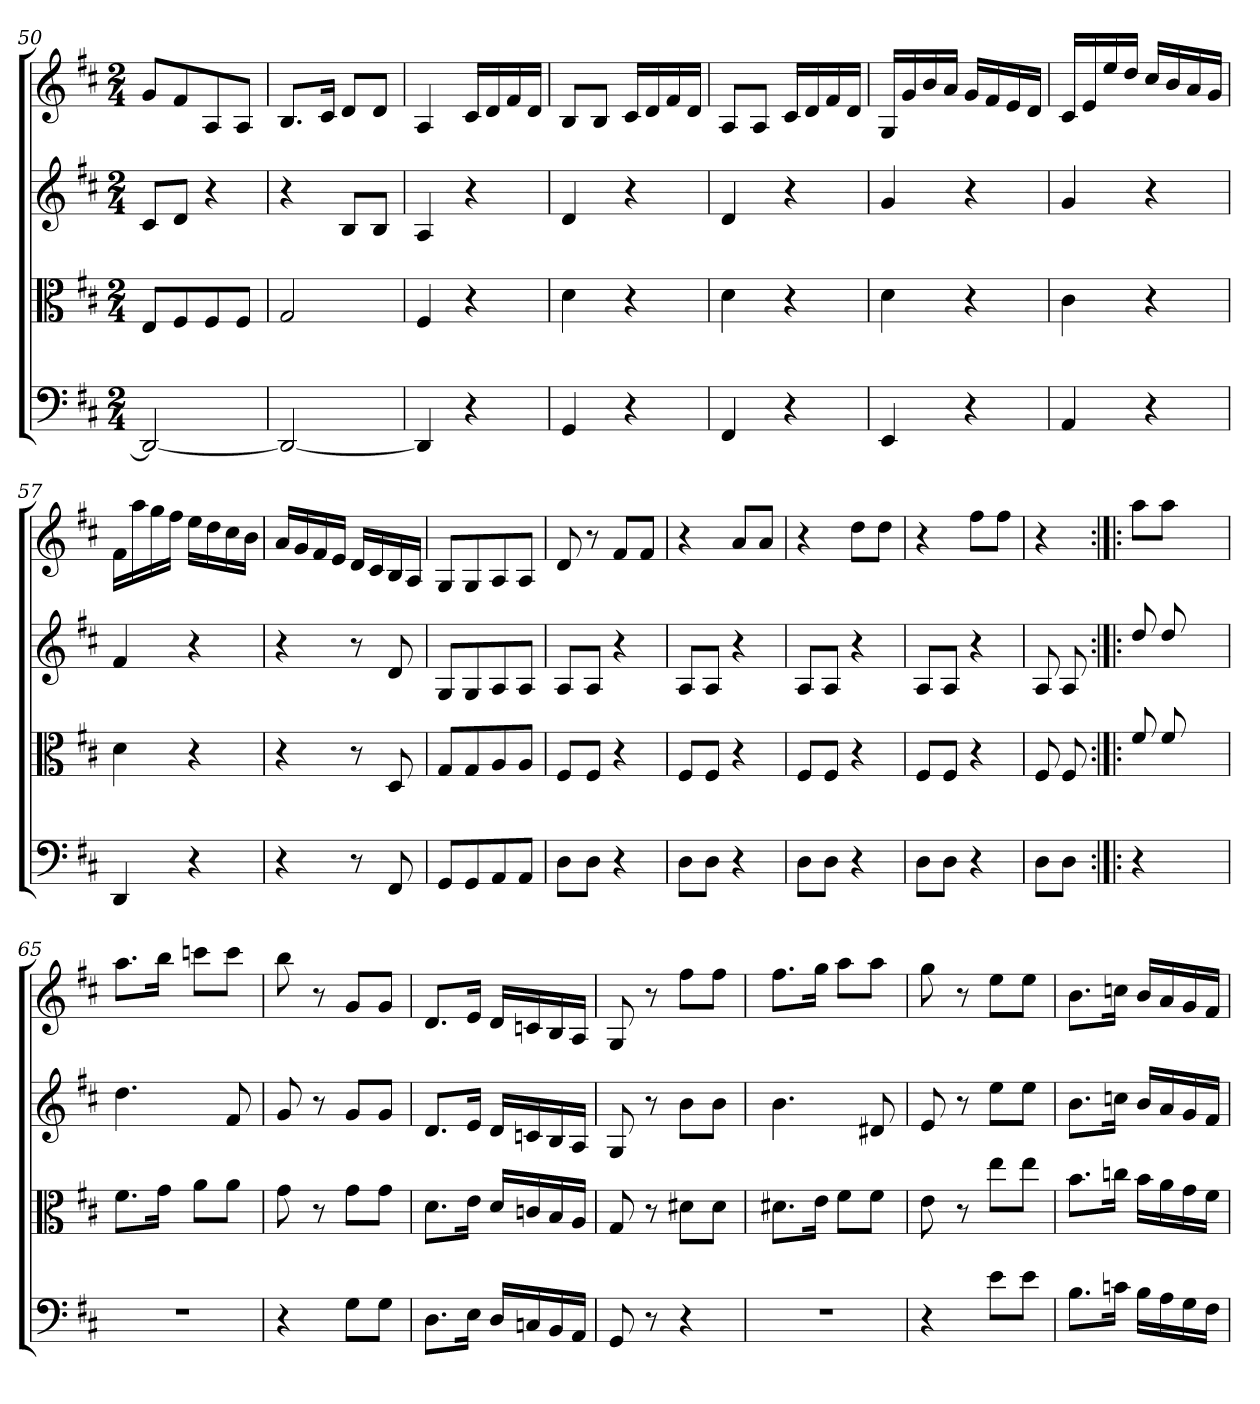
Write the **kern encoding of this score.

**kern	**kern	**kern	**kern
*part4	*part3	*part2	*part1
*staff4	*staff3	*staff2	*staff1
*clefF4	*clefC3	*clefG2	*clefG2
*k[f#c#]	*k[f#c#]	*k[f#c#]	*k[f#c#]
*D:	*D:	*D:	*D:
*M2/4	*M2/4	*M2/4	*M2/4
=50	=50	=50	=50
2DD/_	8E/L	8c#/L	8g/L
.	8F#/	8d/J	8f#/
.	8F#/	4r	8A/
.	8F#/J	.	8A/J
=51	=51	=51	=51
2DD/_	2G/	4r	8.B/L
.	.	.	16c#/Jk
.	.	8B/L	8d/L
.	.	8B/J	8d/J
=52	=52	=52	=52
4DD/]	4F#/	4A/	4A/
4r	4r	4r	16c#/LL
.	.	.	16d/
.	.	.	16f#/
.	.	.	16d/JJ
=53	=53	=53	=53
4GG/	4d\	4d/	8B/L
.	.	.	8B/J
4r	4r	4r	16c#/LL
.	.	.	16d/
.	.	.	16f#/
.	.	.	16d/JJ
=54	=54	=54	=54
4FF#/	4d\	4d/	8A/L
.	.	.	8A/J
4r	4r	4r	16c#/LL
.	.	.	16d/
.	.	.	16f#/
.	.	.	16d/JJ
=55	=55	=55	=55
4EE/	4d\	4g/	16G/LL
.	.	.	16g/
.	.	.	16b/
.	.	.	16a/JJ
4r	4r	4r	16g/LL
.	.	.	16f#/
.	.	.	16e/
.	.	.	16d/JJ
=56	=56	=56	=56
4AA/	4c#\	4g/	16c#/LL
.	.	.	16e/
.	.	.	16ee/
.	.	.	16dd/JJ
4r	4r	4r	16cc#/LL
.	.	.	16b/
.	.	.	16a/
.	.	.	16g/JJ
=57	=57	=57	=57
4DD/	4d\	4f#/	16f#\LL
.	.	.	16aa\
.	.	.	16gg\
.	.	.	16ff#\JJ
4r	4r	4r	16ee\LL
.	.	.	16dd\
.	.	.	16cc#\
.	.	.	16b\JJ
=58	=58	=58	=58
4r	4r	4r	16a/LL
.	.	.	16g/
.	.	.	16f#/
.	.	.	16e/JJ
8r	8r	8r	16d/LL
.	.	.	16c#/
8FF#/	8D/	8d/	16B/
.	.	.	16A/JJ
=59	=59	=59	=59
8GG/L	8G/L	8G/L	8G/L
8GG/	8G/	8G/	8G/
8AA/	8A/	8A/	8A/
8AA/J	8A/J	8A/J	8A/J
=60	=60	=60	=60
8D\L	8F#/L	8A/L	8d/
8D\J	8F#/J	8A/J	8r
4r	4r	4r	8f#/L
.	.	.	8f#/J
=61	=61	=61	=61
8D\L	8F#/L	8A/L	4r
8D\J	8F#/J	8A/J	.
4r	4r	4r	8a/L
.	.	.	8a/J
=62	=62	=62	=62
8D\L	8F#/L	8A/L	4r
8D\J	8F#/J	8A/J	.
4r	4r	4r	8dd\L
.	.	.	8dd\J
=63	=63	=63	=63
8D\L	8F#/L	8A/L	4r
8D\J	8F#/J	8A/J	.
4r	4r	4r	8ff#\L
.	.	.	8ff#\J
=64	=64	=64	=64
8D\L	8F#/	8A/	4r
8D\J	8F#/	8A/	.
=:|!|:	=:|!|:	=:|!|:	=:|!|:
4r	8f#/	8dd/	8aa\L
.	8f#/	8dd/	8aa\J
4ryy	4ryy	4ryy	4ryy
=65	=65	=65	=65
2r	8.f#\L	4.dd\	8.aa\L
.	16g\Jk	.	16bb\Jk
.	8a\L	.	8cccn\L
.	8a\J	8f#/	8ccc\J
=66	=66	=66	=66
4r	8g\	8g/	8bb\
.	8r	8r	8r
8G\L	8g\L	8g/L	8g/L
8G\J	8g\J	8g/J	8g/J
=67	=67	=67	=67
8.D\L	8.d\L	8.d/L	8.d/L
16E\Jk	16e\Jk	16e/Jk	16e/Jk
16D/LL	16d/LL	16d/LL	16d/LL
16Cn/	16cn/	16cn/	16cn/
16BB/	16B/	16B/	16B/
16AA/JJ	16A/JJ	16A/JJ	16A/JJ
=68	=68	=68	=68
8GG/	8G/	8G/	8G/
8r	8r	8r	8r
4r	8d#X\L	8b\L	8ff#\L
.	8d#\J	8b\J	8ff#\J
=69	=69	=69	=69
2r	8.d#X\L	4.b\	8.ff#\L
.	16e\Jk	.	16gg\Jk
.	8f#\L	.	8aa\L
.	8f#\J	8d#X/	8aa\J
=70	=70	=70	=70
4r	8e\	8e/	8gg\
.	8r	8r	8r
8e\L	8ee\L	8ee\L	8ee\L
8e\J	8ee\J	8ee\J	8ee\J
=71	=71	=71	=71
8.B\L	8.b\L	8.b\L	8.b\L
16cn\Jk	16ccn\Jk	16ccn\Jk	16ccn\Jk
16B\LL	16b\LL	16b/LL	16b/LL
16A\	16a\	16a/	16a/
16G\	16g\	16g/	16g/
16F#\JJ	16f#\JJ	16f#/JJ	16f#/JJ
=	=	=	=
*-	*-	*-	*-
